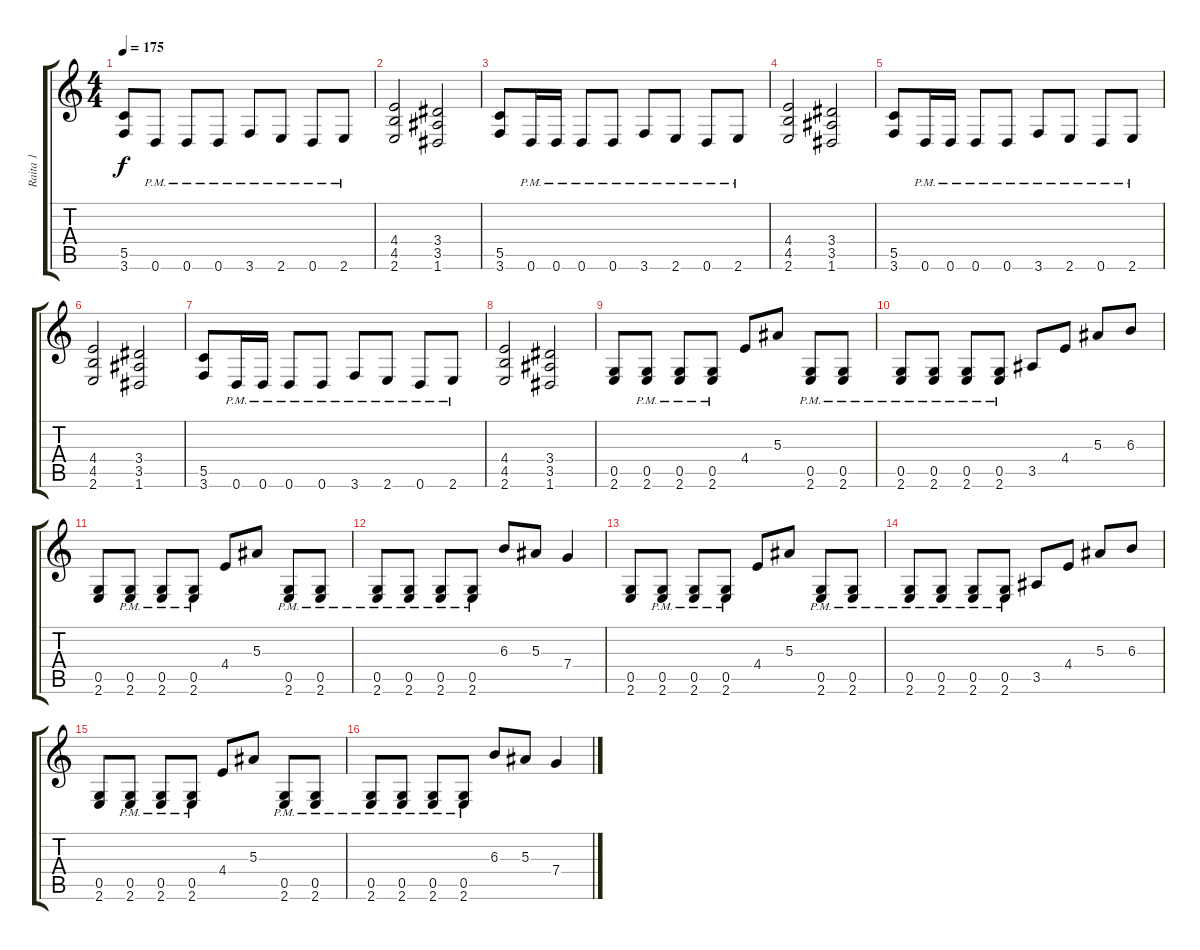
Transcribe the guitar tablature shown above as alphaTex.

\track ("Raita 1" "Raita 1") {instrument distortionguitar}
\staff {score tabs}
\tuning (D4 A3 F3 C3 G2 D2) {hide}
\ts (4 4)
\tempo 175
\clef g2
\ks c
(5.5 3.6).8{dy f} 0.6{pm}.8 0.6{pm}.8 0.6{pm}.8 3.6{pm}.8 2.6{pm}.8 0.6{pm}.8 2.6{pm}.8 |
(4.4 4.5 2.6).2 (3.4 3.5 1.6).2 |
(5.5 3.6).8 0.6{pm}.16 0.6{pm}.16 0.6{pm}.8 0.6{pm}.8 3.6{pm}.8 2.6{pm}.8 0.6{pm}.8 2.6{pm}.8 |
(4.4 4.5 2.6).2 (3.4 3.5 1.6).2 |
(5.5 3.6).8 0.6{pm}.16 0.6{pm}.16 0.6{pm}.8 0.6{pm}.8 3.6{pm}.8 2.6{pm}.8 0.6{pm}.8 2.6{pm}.8 |
(4.4 4.5 2.6).2 (3.4 3.5 1.6).2 |
(5.5 3.6).8 0.6{pm}.16 0.6{pm}.16 0.6{pm}.8 0.6{pm}.8 3.6{pm}.8 2.6{pm}.8 0.6{pm}.8 2.6{pm}.8 |
(4.4 4.5 2.6).2 (3.4 3.5 1.6).2 |
(0.5 2.6).8 (0.5{pm} 2.6{pm}).8 (0.5{pm} 2.6{pm}).8 (0.5{pm} 2.6{pm}).8 4.4.8 5.3.8 (0.5{pm} 2.6{pm}).8 (0.5{pm} 2.6{pm}).8 |
(0.5{pm} 2.6{pm}).8 (0.5{pm} 2.6{pm}).8 (0.5{pm} 2.6{pm}).8 (0.5{pm} 2.6{pm}).8 3.5.8 4.4.8 5.3.8 6.3.8 |
(0.5 2.6).8 (0.5{pm} 2.6{pm}).8 (0.5{pm} 2.6{pm}).8 (0.5{pm} 2.6{pm}).8 4.4.8 5.3.8 (0.5{pm} 2.6{pm}).8 (0.5{pm} 2.6{pm}).8 |
(0.5{pm} 2.6{pm}).8 (0.5{pm} 2.6{pm}).8 (0.5{pm} 2.6{pm}).8 (0.5{pm} 2.6{pm}).8 6.3.8 5.3.8 7.4.4 |
(0.5 2.6).8 (0.5{pm} 2.6{pm}).8 (0.5{pm} 2.6{pm}).8 (0.5{pm} 2.6{pm}).8 4.4.8 5.3.8 (0.5{pm} 2.6{pm}).8 (0.5{pm} 2.6{pm}).8 |
(0.5{pm} 2.6{pm}).8 (0.5{pm} 2.6{pm}).8 (0.5{pm} 2.6{pm}).8 (0.5{pm} 2.6{pm}).8 3.5.8 4.4.8 5.3.8 6.3.8 |
(0.5 2.6).8 (0.5{pm} 2.6{pm}).8 (0.5{pm} 2.6{pm}).8 (0.5{pm} 2.6{pm}).8 4.4.8 5.3.8 (0.5{pm} 2.6{pm}).8 (0.5{pm} 2.6{pm}).8 |
(0.5{pm} 2.6{pm}).8 (0.5{pm} 2.6{pm}).8 (0.5{pm} 2.6{pm}).8 (0.5{pm} 2.6{pm}).8 6.3.8 5.3.8 7.4.4
